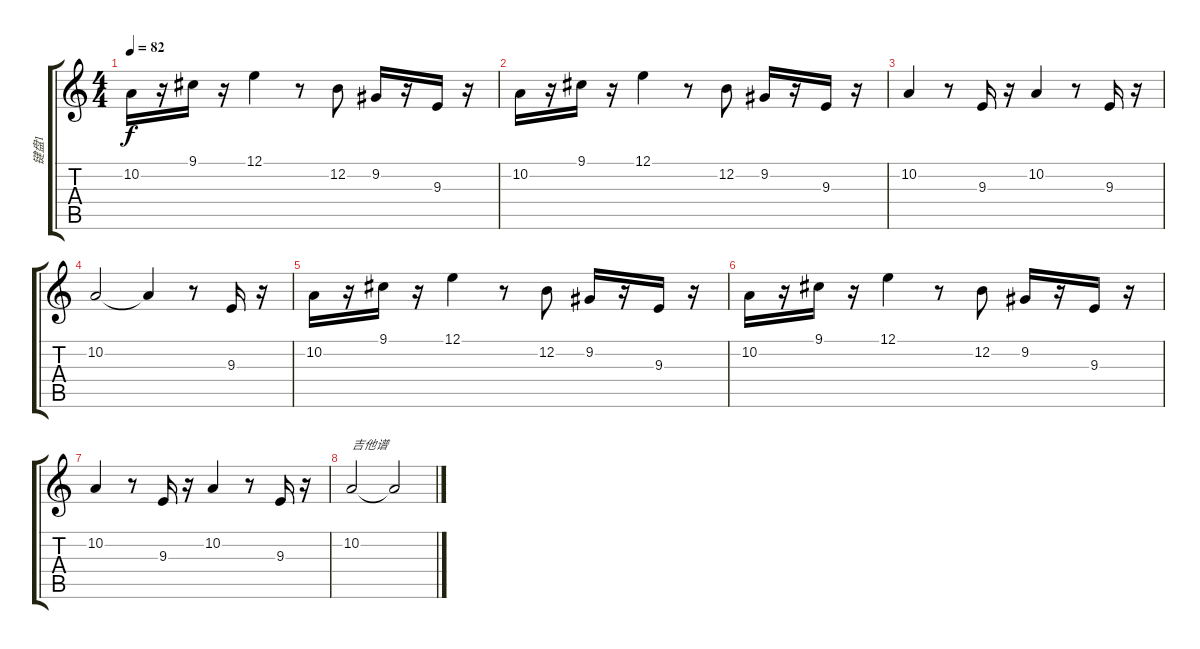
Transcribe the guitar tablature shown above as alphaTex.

\track ("键盘1" "键盘1") {instrument piccolo}
\staff {score tabs}
\tuning (E4 B3 G3 D3 A2 E2) {hide}
\ts (4 4)
\tempo 82
\clef g2
\ks c
10.2.16{dy f} r.16 9.1.16 r.16 12.1.4 r.8 12.2.8 9.2.16 r.16 9.3.16 r.16 |
10.2.16 r.16 9.1.16 r.16 12.1.4 r.8 12.2.8 9.2.16 r.16 9.3.16 r.16 |
10.2.4 r.8 9.3.16 r.16 10.2.4 r.8 9.3.16 r.16 |
10.2.2 10.2{t}.4 r.8 9.3.16 r.16 |
10.2.16 r.16 9.1.16 r.16 12.1.4 r.8 12.2.8 9.2.16 r.16 9.3.16 r.16 |
10.2.16 r.16 9.1.16 r.16 12.1.4 r.8 12.2.8 9.2.16 r.16 9.3.16 r.16 |
10.2.4 r.8 9.3.16 r.16 10.2.4 r.8 9.3.16 r.16 |
10.2.2{txt "吉他谱"} 10.2{t}.2
